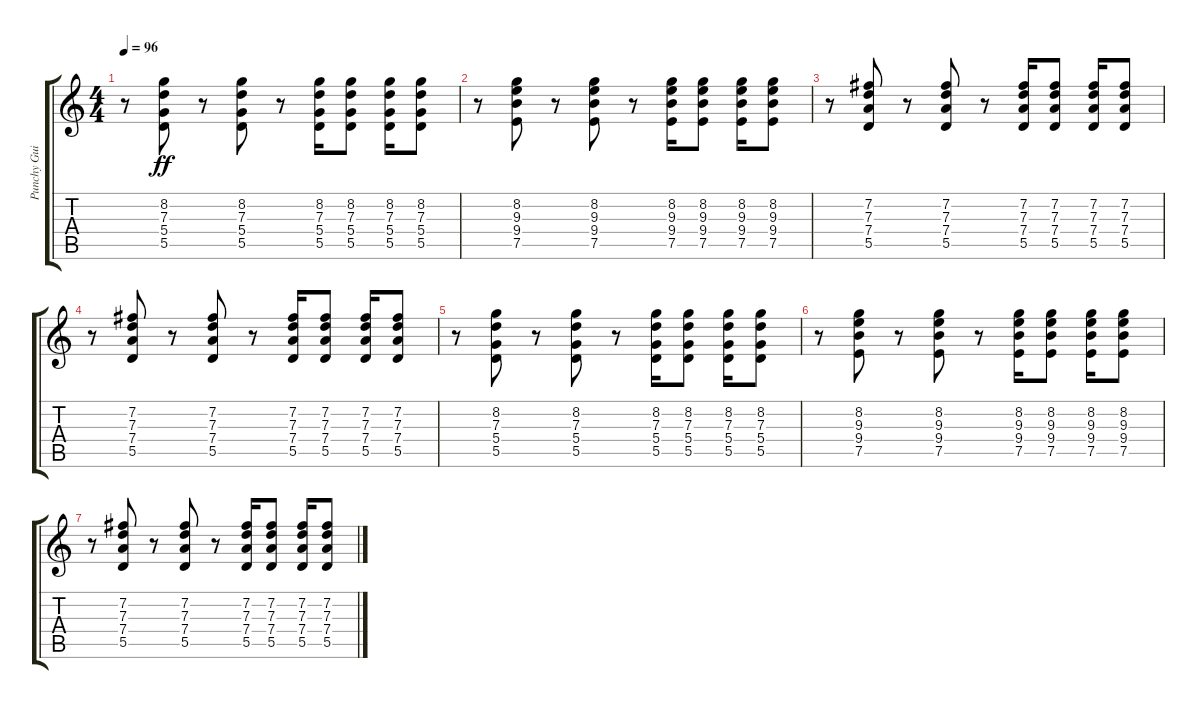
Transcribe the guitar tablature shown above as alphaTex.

\track ("Punchy Guitar" "Punchy Gui") {instrument electricguitarclean}
\staff {score tabs}
\tuning (E4 B3 G3 D3 A2 E2) {hide}
\ts (4 4)
\tempo 96
\clef g2
\ks c
r.8{dy ff} (8.2 7.3 5.4 5.5).8 r.8 (8.2 7.3 5.4 5.5).8 r.8 (8.2 7.3 5.4 5.5).16 (8.2 7.3 5.4 5.5).8 (8.2 7.3 5.4 5.5).16 (8.2 7.3 5.4 5.5).8 |
r.8 (8.2 9.3 9.4 7.5).8 r.8 (8.2 9.3 9.4 7.5).8 r.8 (8.2 9.3 9.4 7.5).16 (8.2 9.3 9.4 7.5).8 (8.2 9.3 9.4 7.5).16 (8.2 9.3 9.4 7.5).8 |
r.8 (7.2 7.3 7.4 5.5).8 r.8 (7.2 7.3 7.4 5.5).8 r.8 (7.2 7.3 7.4 5.5).16 (7.2 7.3 7.4 5.5).8 (7.2 7.3 7.4 5.5).16 (7.2 7.3 7.4 5.5).8 |
r.8 (7.2 7.3 7.4 5.5).8 r.8 (7.2 7.3 7.4 5.5).8 r.8 (7.2 7.3 7.4 5.5).16 (7.2 7.3 7.4 5.5).8 (7.2 7.3 7.4 5.5).16 (7.2 7.3 7.4 5.5).8 |
r.8 (8.2 7.3 5.4 5.5).8 r.8 (8.2 7.3 5.4 5.5).8 r.8 (8.2 7.3 5.4 5.5).16 (8.2 7.3 5.4 5.5).8 (8.2 7.3 5.4 5.5).16 (8.2 7.3 5.4 5.5).8 |
r.8 (8.2 9.3 9.4 7.5).8 r.8 (8.2 9.3 9.4 7.5).8 r.8 (8.2 9.3 9.4 7.5).16 (8.2 9.3 9.4 7.5).8 (8.2 9.3 9.4 7.5).16 (8.2 9.3 9.4 7.5).8 |
r.8 (7.2 7.3 7.4 5.5).8 r.8 (7.2 7.3 7.4 5.5).8 r.8 (7.2 7.3 7.4 5.5).16 (7.2 7.3 7.4 5.5).8 (7.2 7.3 7.4 5.5).16 (7.2 7.3 7.4 5.5).8
